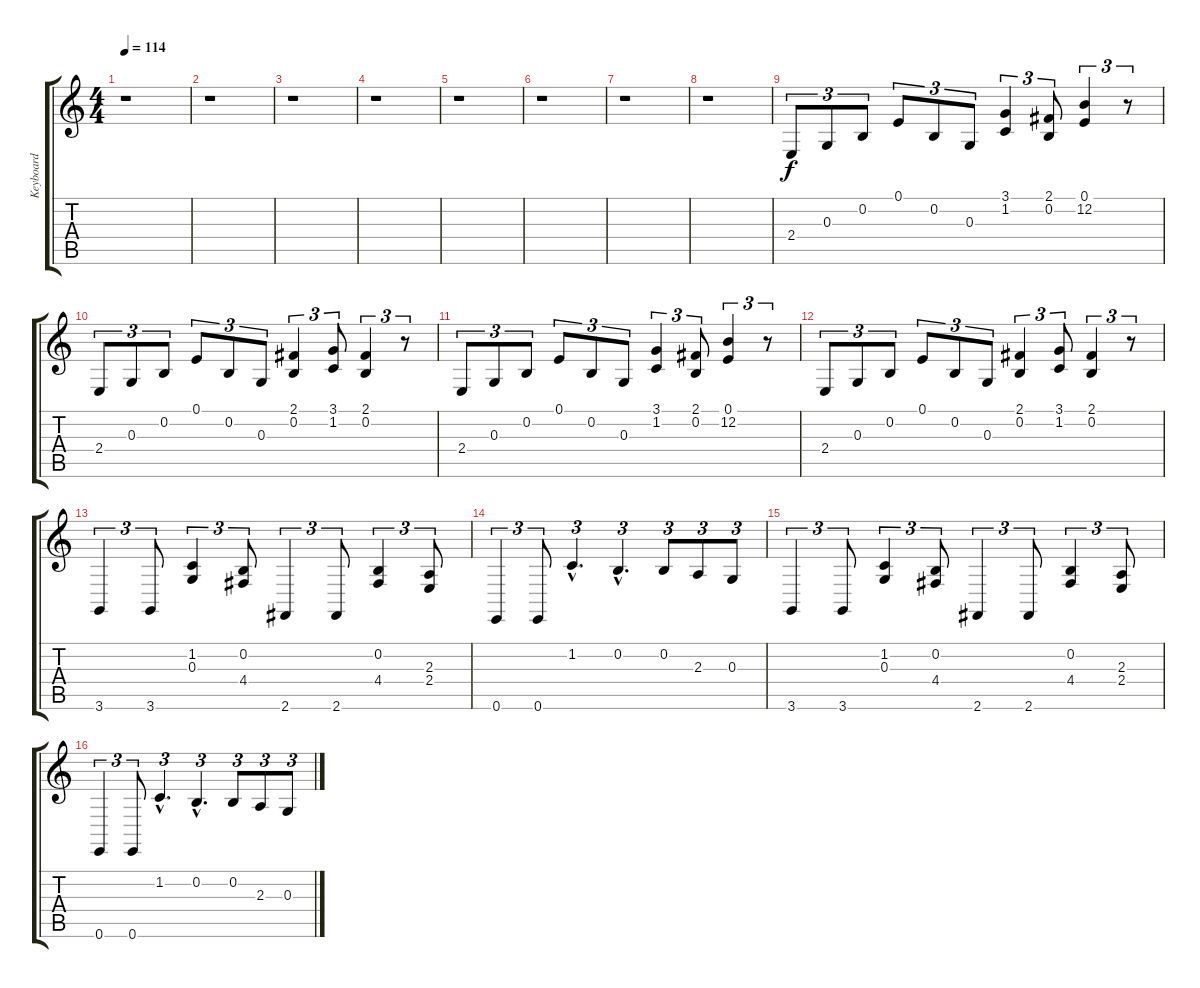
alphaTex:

\track ("Keyboard" "Keyboard") {instrument acousticgrandpiano}
\staff {score tabs}
\tuning (E4 B3 G3 D3 A2 E2) {hide}
\ts (4 4)
\tempo 114
\clef g2
\ks c
r.1{dy f} |
r.1 |
r.1 |
r.1 |
r.1 |
r.1 |
r.1 |
r.1 |
2.4.8{tu (3 2)} 0.3.8{tu (3 2)} 0.2.8{tu (3 2)} 0.1.8{tu (3 2)} 0.2.8{tu (3 2)} 0.3.8{tu (3 2)} (3.1 1.2).4{tu (3 2)} (2.1 0.2).8{tu (3 2)} (0.1 12.2).4{tu (3 2)} r.8{tu (3 2)} |
2.4.8{tu (3 2)} 0.3.8{tu (3 2)} 0.2.8{tu (3 2)} 0.1.8{tu (3 2)} 0.2.8{tu (3 2)} 0.3.8{tu (3 2)} (2.1 0.2).4{tu (3 2)} (3.1 1.2).8{tu (3 2)} (2.1 0.2).4{tu (3 2)} r.8{tu (3 2)} |
2.4.8{tu (3 2)} 0.3.8{tu (3 2)} 0.2.8{tu (3 2)} 0.1.8{tu (3 2)} 0.2.8{tu (3 2)} 0.3.8{tu (3 2)} (3.1 1.2).4{tu (3 2)} (2.1 0.2).8{tu (3 2)} (0.1 12.2).4{tu (3 2)} r.8{tu (3 2)} |
2.4.8{tu (3 2)} 0.3.8{tu (3 2)} 0.2.8{tu (3 2)} 0.1.8{tu (3 2)} 0.2.8{tu (3 2)} 0.3.8{tu (3 2)} (2.1 0.2).4{tu (3 2)} (3.1 1.2).8{tu (3 2)} (2.1 0.2).4{tu (3 2)} r.8{tu (3 2)} |
3.6.4{tu (3 2)} 3.6.8{tu (3 2)} (1.2 0.3).4{tu (3 2)} (0.2 4.4).8{tu (3 2)} 2.6.4{tu (3 2)} 2.6.8{tu (3 2)} (0.2 4.4).4{tu (3 2)} (2.3 2.4).8{tu (3 2)} |
0.6.4{tu (3 2)} 0.6.8{tu (3 2)} 1.2{hac}.4{d tu (3 2)} 0.2{hac}.4{d tu (3 2)} 0.2.8{tu (3 2)} 2.3.8{tu (3 2)} 0.3.8{tu (3 2)} |
3.6.4{tu (3 2)} 3.6.8{tu (3 2)} (1.2 0.3).4{tu (3 2)} (0.2 4.4).8{tu (3 2)} 2.6.4{tu (3 2)} 2.6.8{tu (3 2)} (0.2 4.4).4{tu (3 2)} (2.3 2.4).8{tu (3 2)} |
0.6.4{tu (3 2)} 0.6.8{tu (3 2)} 1.2{hac}.4{d tu (3 2)} 0.2{hac}.4{d tu (3 2)} 0.2.8{tu (3 2)} 2.3.8{tu (3 2)} 0.3.8{tu (3 2)}
